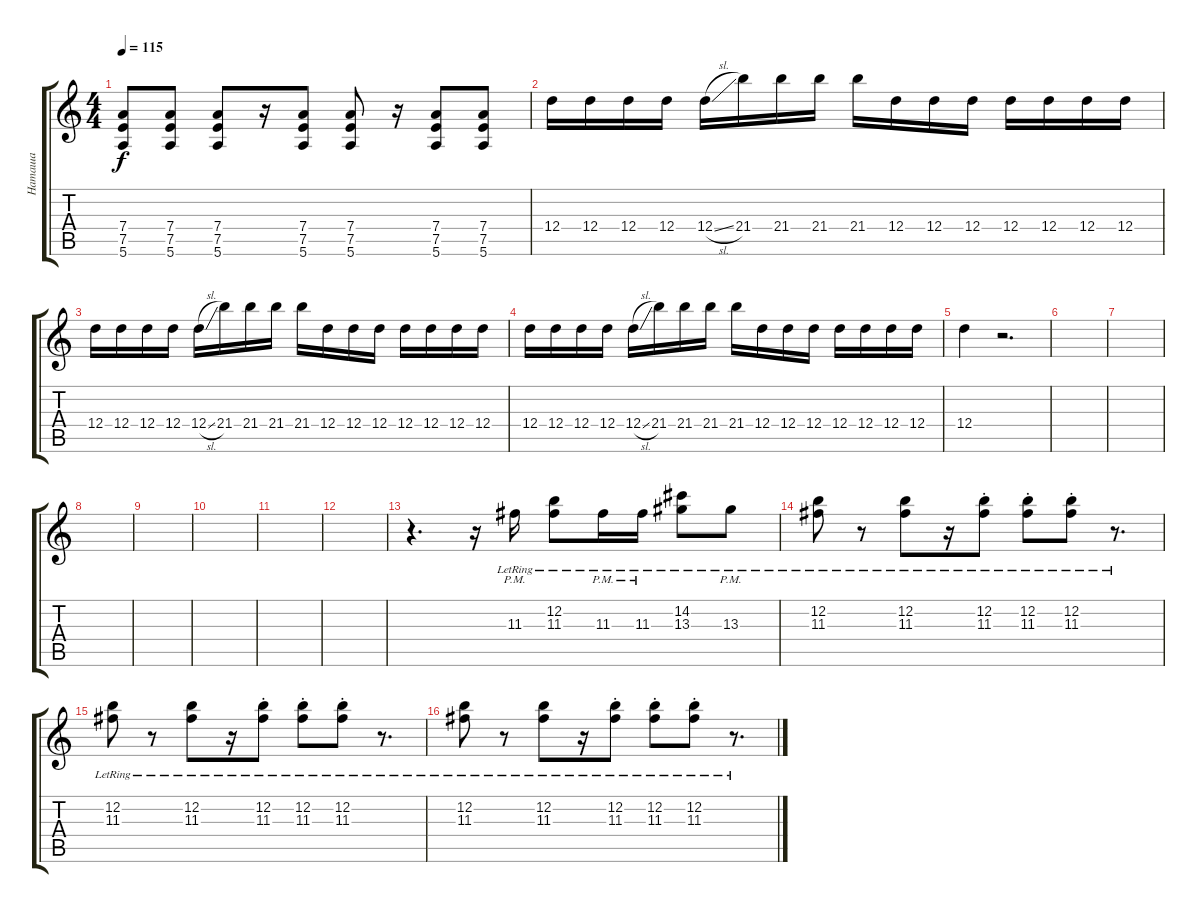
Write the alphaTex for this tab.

\track ("Наташа" "Наташа") {instrument overdrivenguitar}
\staff {score tabs}
\tuning (E4 B3 G3 D3 A2 E2) {hide}
\ts (4 4)
\tempo 115
\clef g2
\ks c
(7.4 7.5 5.6).8{dy f} (7.4 7.5 5.6).8 (7.4 7.5 5.6).8 r.16 (7.4 7.5 5.6).8 (7.4 7.5 5.6).8 r.16 (7.4 7.5 5.6).8 (7.4 7.5 5.6).8 |
12.4.16 12.4.16 12.4.16 12.4.16 12.4{sl}.16 21.4.16 21.4.16 21.4.16 21.4.16 12.4.16 12.4.16 12.4.16 12.4.16 12.4.16 12.4.16 12.4.16 |
12.4.16 12.4.16 12.4.16 12.4.16 12.4{sl}.16 21.4.16 21.4.16 21.4.16 21.4.16 12.4.16 12.4.16 12.4.16 12.4.16 12.4.16 12.4.16 12.4.16 |
12.4.16 12.4.16 12.4.16 12.4.16 12.4{sl}.16 21.4.16 21.4.16 21.4.16 21.4.16 12.4.16 12.4.16 12.4.16 12.4.16 12.4.16 12.4.16 12.4.16 |
12.4.4 r.2{d} |
|
|
|
|
|
|
|
r.4{d} r.16 11.3{pm lr}.16 (12.2{lr} 11.3{lr}).8 11.3{pm lr}.16 11.3{pm lr}.16 (14.2{lr} 13.3{lr}).8 13.3{pm lr}.8 |
(12.2 11.3{lr}).8 r.8 (12.2{lr} 11.3{lr}).8 r.16 (12.2{st lr} 11.3{lr}).8 (12.2{st lr} 11.3{lr}).8 (12.2{st lr} 11.3{lr}).8 r.8{d} |
(12.2{lr} 11.3{lr}).8 r.8 (12.2{lr} 11.3{lr}).8 r.16 (12.2{st lr} 11.3{lr}).8 (12.2{st lr} 11.3{lr}).8 (12.2{st lr} 11.3{lr}).8 r.8{d} |
(12.2{lr} 11.3{lr}).8 r.8 (12.2{lr} 11.3{lr}).8 r.16 (12.2{st lr} 11.3{lr}).8 (12.2{st lr} 11.3{lr}).8 (12.2{st lr} 11.3{lr}).8 r.8{d}
